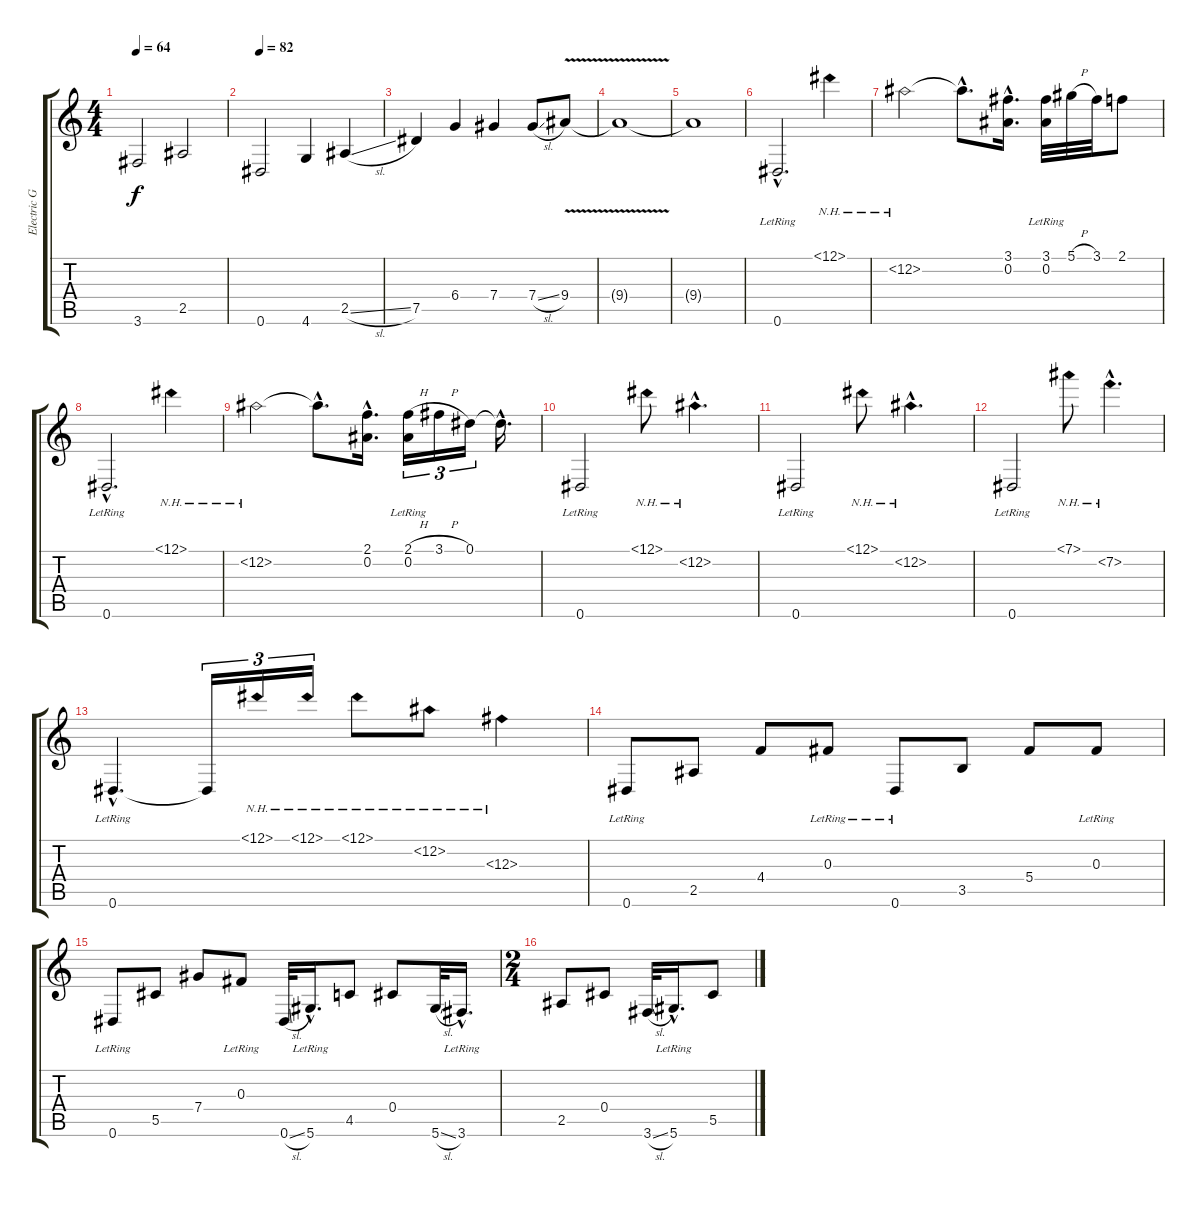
\track ("Electric Guitar (Kirk Hammett)" "Electric G") {instrument electricguitarclean}
\staff {score tabs}
\tuning (Eb4 Bb3 Gb3 Db3 Ab2 Eb2) {hide}
\ts (4 4)
\tempo 64
\clef g2
\ks c
3.6.2{dy f} 2.5.2 |
\tempo 82
0.6.2 4.6.4 2.5{sl}.4 |
7.5.4 6.4.4 7.4.4 7.4{sl}.8 9.4{v}.8 |
9.4{t}.1 |
9.4{t}.1 |
0.6{hac lr}.2{d instrument electricguitarclean} 12.1{nh}.4 |
12.2{nh}.2 12.2{hac t}.8{d} (3.1{hac} 0.2{hac}).16{d} (3.1 0.2{lr}).32 5.1{h}.32 3.1.32 2.1.8 |
0.6{hac lr}.2{d} 12.1{nh}.4 |
12.2{nh}.2 12.2{hac t}.8{d} (2.1{hac} 0.2{hac}).16{d} (2.1{h} 0.2{lr}).16{tu (3 2)} 3.1{h}.16{tu (3 2)} 0.1.16{tu (3 2)} 0.1{hac t}.16{d} |
0.6{lr}.2 12.1{nh}.8 12.2{nh hac}.4{d} |
0.6{lr}.2 12.1{nh}.8 12.2{nh hac}.4{d} |
0.6{lr}.2 7.1{nh}.8 7.2{nh hac}.4{d} |
0.6{hac lr}.4{d} 0.6{t}.16{tu (3 2)} 12.1{nh}.16{tu (3 2)} 12.1{nh}.16{tu (3 2)} 12.1{nh}.8 12.2{nh}.8 12.3{nh}.4 |
0.6{lr}.8 2.5.8 4.4.8 0.3{lr}.8 0.6{lr}.8 3.5.8 5.4.8 0.3{lr}.8 |
0.6{lr}.8 5.5.8 7.4.8 0.3{lr}.8 0.6{sl}.32 5.6{hac lr}.16{d} 4.5.8 0.4.8 5.6{sl}.32 3.6{hac lr}.16{d} |
\ts (2 4)
2.5.8 0.4.8 3.6{sl}.32 5.6{hac lr}.16{d} 5.5.8
